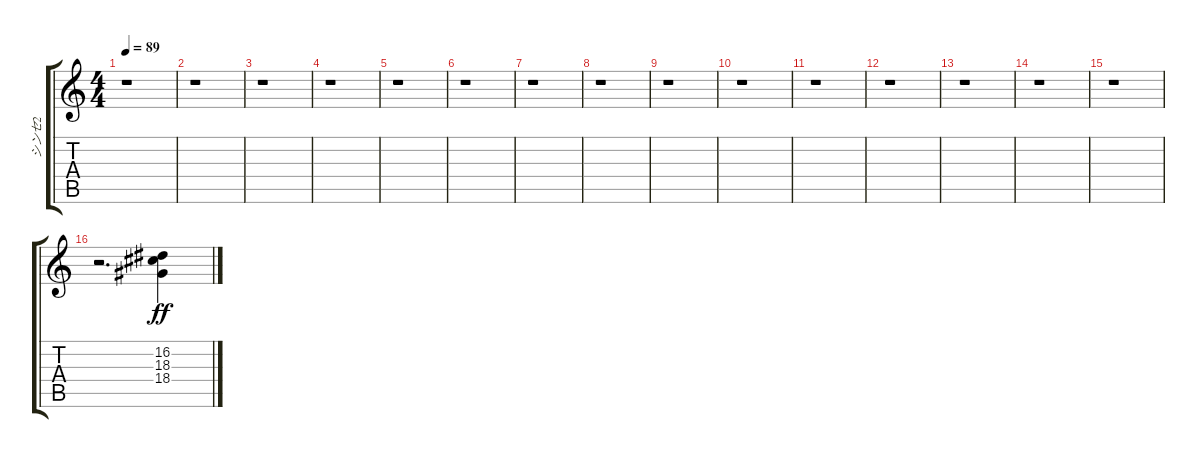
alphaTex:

\track ("シンセ2" "シンセ2") {instrument pad8sweep}
\staff {score tabs}
\tuning (E4 B3 G3 D3 A2 E2) {hide}
\ts (4 4)
\tempo 89
\clef g2
\ks c
r.1{dy f} |
r.1 |
r.1 |
r.1 |
r.1 |
r.1 |
r.1 |
r.1 |
r.1 |
r.1 |
r.1 |
r.1 |
r.1 |
r.1 |
r.1 |
r.2{d} (16.2 18.3 18.4).4{dy ff}
